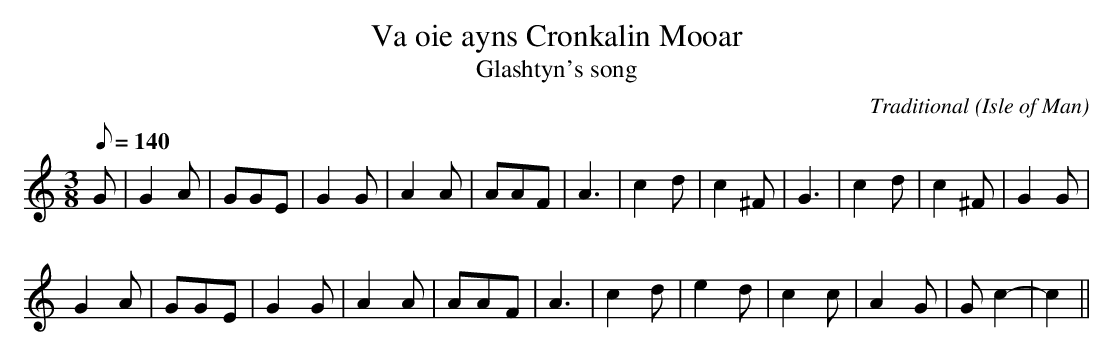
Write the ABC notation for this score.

X:1
T:Va oie ayns Cronkalin Mooar
T:Glashtyn's song
C:Traditional
O:Isle of Man
M:3/8
L:1/8
Q:140
K:C
G|G2A|GGE|G2G|A2A|AAF|A3|c2d|c2^F|G3|c2d|c2^F|G2G|
 G2A|GGE|G2G|A2A|AAF|A3|c2d|e2d|c2c|A2G|Gc2-|c2||
